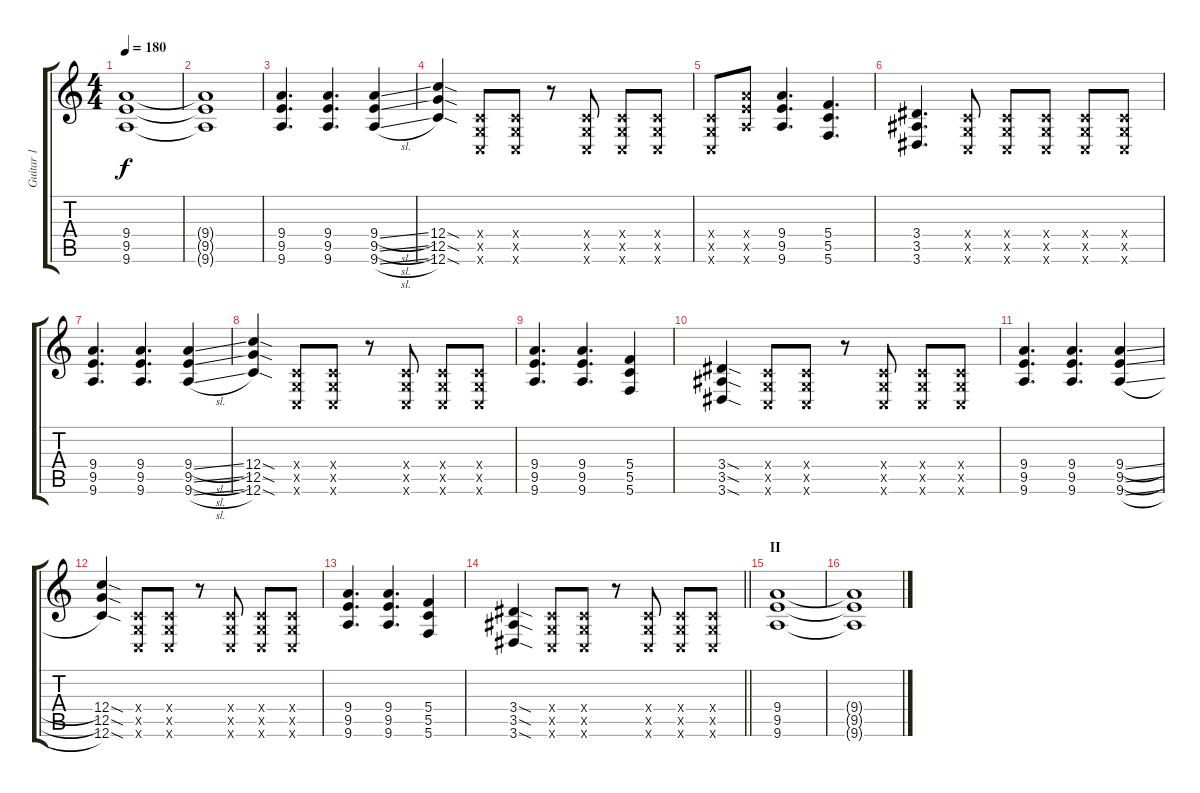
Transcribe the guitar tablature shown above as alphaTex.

\track ("Guitar 1" "Guitar 1") {instrument distortionguitar}
\staff {score tabs}
\tuning (D4 A3 F3 C3 G2 C2) {hide}
\ts (4 4)
\tempo 180
\clef g2
\ks c
(9.4 9.5 9.6).1{dy f volume 9} |
(9.4{t} 9.5{t} 9.6{t}).1 |
(9.4 9.5 9.6).4{d volume 8} (9.4 9.5 9.6).4{d} (9.4{sl} 9.5{sl} 9.6{sl}).4 |
(12.4{sod} 12.5{sod} 12.6{sod}).4 (0.4{x} 0.5{x} 0.6{x}).8 (0.4{x} 0.5{x} 0.6{x}).8 r.8 (0.4{x} 0.5{x} 0.6{x}).8 (0.4{x} 0.5{x} 0.6{x}).8 (0.4{x} 0.5{x} 0.6{x}).8 |
(0.4{x} 0.5{x} 0.6{x}).8 (9.4{x} 9.5{x} 9.6{x}).8 (9.4 9.5 9.6).4{d} (5.4 5.5 5.6).4{d} |
(3.4 3.5 3.6).4{d} (0.4{x} 0.5{x} 0.6{x}).8 (0.4{x} 0.5{x} 0.6{x}).8 (0.4{x} 0.5{x} 0.6{x}).8 (0.4{x} 0.5{x} 0.6{x}).8 (0.4{x} 0.5{x} 0.6{x}).8 |
(9.4 9.5 9.6).4{d volume 12} (9.4 9.5 9.6).4{d} (9.4{sl} 9.5{sl} 9.6{sl}).4 |
(12.4{sod} 12.5{sod} 12.6{sod}).4 (0.4{x} 0.5{x} 0.6{x}).8 (0.4{x} 0.5{x} 0.6{x}).8 r.8 (0.4{x} 0.5{x} 0.6{x}).8 (0.4{x} 0.5{x} 0.6{x}).8 (0.4{x} 0.5{x} 0.6{x}).8 |
(9.4 9.5 9.6).4{d} (9.4 9.5 9.6).4{d} (5.4 5.5 5.6).4 |
(3.4{sod} 3.5{sod} 3.6{sod}).4 (0.4{x} 0.5{x} 0.6{x}).8 (0.4{x} 0.5{x} 0.6{x}).8 r.8 (0.4{x} 0.5{x} 0.6{x}).8 (0.4{x} 0.5{x} 0.6{x}).8 (0.4{x} 0.5{x} 0.6{x}).8 |
(9.4 9.5 9.6).4{d volume 12} (9.4 9.5 9.6).4{d} (9.4{sl} 9.5{sl} 9.6{sl}).4 |
(12.4{sod} 12.5{sod} 12.6{sod}).4 (0.4{x} 0.5{x} 0.6{x}).8 (0.4{x} 0.5{x} 0.6{x}).8 r.8 (0.4{x} 0.5{x} 0.6{x}).8 (0.4{x} 0.5{x} 0.6{x}).8 (0.4{x} 0.5{x} 0.6{x}).8 |
(9.4 9.5 9.6).4{d} (9.4 9.5 9.6).4{d} (5.4 5.5 5.6).4 |
\barLineRight lightlight
(3.4{sod} 3.5{sod} 3.6{sod}).4 (0.4{x} 0.5{x} 0.6{x}).8 (0.4{x} 0.5{x} 0.6{x}).8 r.8 (0.4{x} 0.5{x} 0.6{x}).8 (0.4{x} 0.5{x} 0.6{x}).8 (0.4{x} 0.5{x} 0.6{x}).8 |
\section ("" "II")
(9.4 9.5 9.6).1 |
(9.4{t} 9.5{t} 9.6{t}).1
